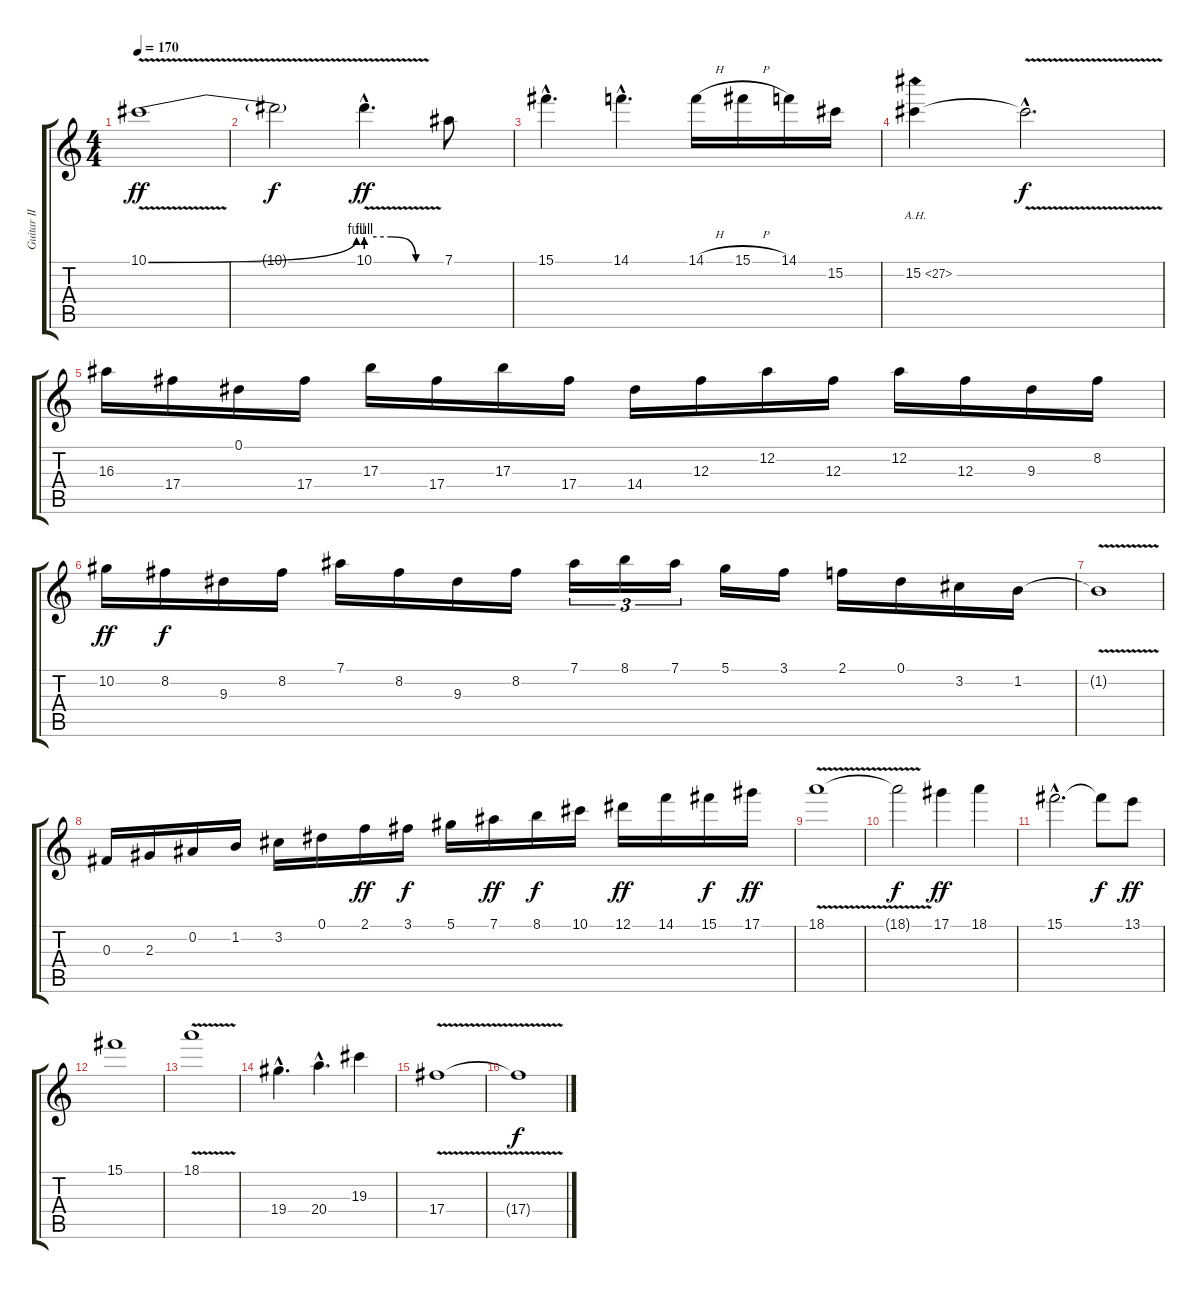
\track ("Guitar II" "Guitar II") {instrument distortionguitar}
\staff {score tabs}
\tuning (Eb4 Bb3 Gb3 Db3 Ab2 Eb2) {hide}
\ts (4 4)
\tempo 170
\clef g2
\ks c
10.1{be (bend 0 0 60 4) v}.1{dy ff} |
10.1{t}.2{dy f} 10.1{be (custom 0 4 20 4 40 0 60 0) v hac}.4{d dy ff} 7.1.8 |
15.1{hac}.4{d} 14.1{hac}.4{d} 14.1{h}.16 15.1{h}.16 14.1.16 15.2.16 |
15.2{ah 12}.4 15.2{v hac t}.2{d dy f} |
16.3.16 17.4.16 0.1.16 17.4.16 17.3.16 17.4.16 17.3.16 17.4.16 14.4.16 12.3.16 12.2.16 12.3.16 12.2.16 12.3.16 9.3.16 8.2.16 |
10.2.16{dy ff} 8.2.16{dy f} 9.3.16 8.2.16 7.1.16 8.2.16 9.3.16 8.2.16 7.1.16{tu (3 2)} 8.1.16{tu (3 2)} 7.1.16{tu (3 2)} 5.1.16 3.1.16 2.1.16 0.1.16 3.2.16 1.2.16 |
1.2{v t}.1 |
0.3.16 2.3.16 0.2.16 1.2.16 3.2.16 0.1.16 2.1.16{dy ff} 3.1.16{dy f} 5.1.16 7.1.16{dy ff} 8.1.16{dy f} 10.1.16 12.1.16{dy ff} 14.1.16 15.1.16{dy f} 17.1.16{dy ff} |
18.1{v}.1 |
18.1{t}.2{dy f} 17.1.4{dy ff} 18.1.4 |
15.1{hac}.2{d} 15.1{t}.8{dy f} 13.1.8{dy ff} |
15.1.1 |
18.1{v}.1 |
19.4{hac}.4{d} 20.4{hac}.4{d} 19.3.4 |
17.4{v}.1 |
17.4{t}.1{dy f}
